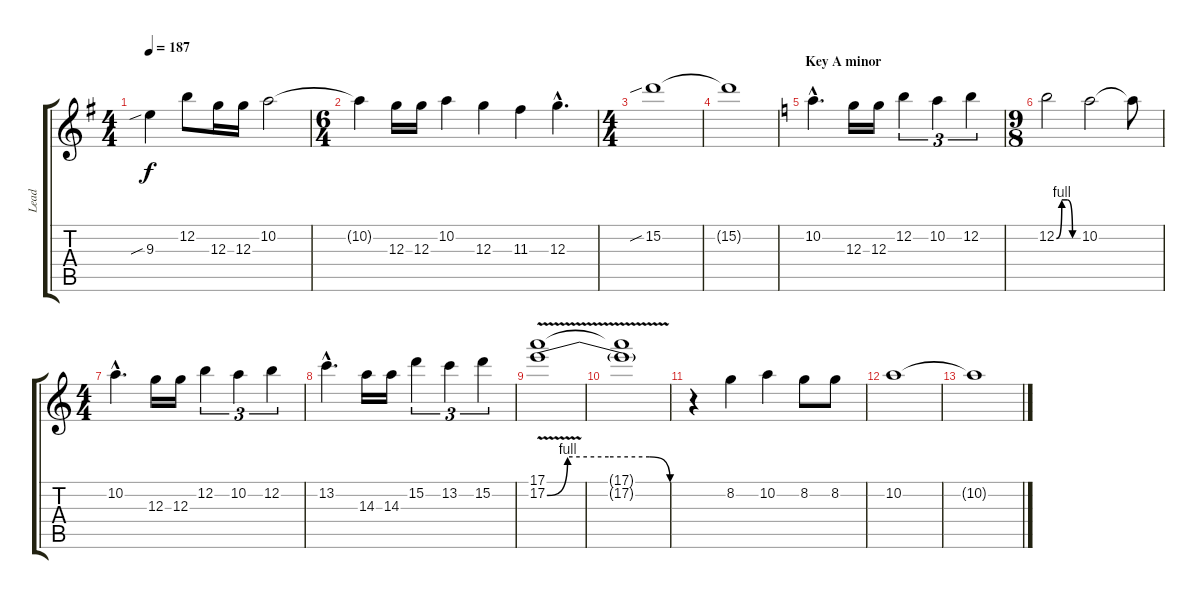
\track ("Lead" "Lead") {instrument overdrivenguitar}
\staff {score tabs}
\tuning (E4 B3 G3 D3 A2 E2) {hide}
\ts (4 4)
\tempo 187
\clef g2
\ks eminor
9.3{sib}.4{dy f} 12.2.8 12.3.16 12.3.16 10.2.2 |
\ts (6 4)
10.2{t}.4 12.3.16 12.3.16 10.2.4 12.3.4 11.3.4 12.3{hac}.4{d} |
\ts (4 4)
15.2{sib}.1 |
15.2{t}.1 |
\section ("" "Key A minor")
\ks aminor
10.2{hac}.4{d} 12.3.16 12.3.16 12.2.4{tu (3 2)} 10.2.4{tu (3 2)} 12.2.4{tu (3 2)} |
\ts (9 8)
12.2{be (custom 0 0 15 4 30 4 45 0 60 0)}.2 10.2.2 10.2{t}.8 |
\ts (4 4)
10.2{hac}.4{d} 12.3.16 12.3.16 12.2.4{tu (3 2)} 10.2.4{tu (3 2)} 12.2.4{tu (3 2)} |
13.2{hac}.4{d} 14.3.16 14.3.16 15.2.4{tu (3 2)} 13.2.4{tu (3 2)} 15.2.4{tu (3 2)} |
(17.1 17.2{be (custom 0 0 10 4 30 4 50 4 60 0) v}).1 |
(17.1{t} 17.2{t}).1 |
r.4 8.2.4 10.2.4 8.2.8 8.2.8 |
10.2.1 |
10.2{t}.1
